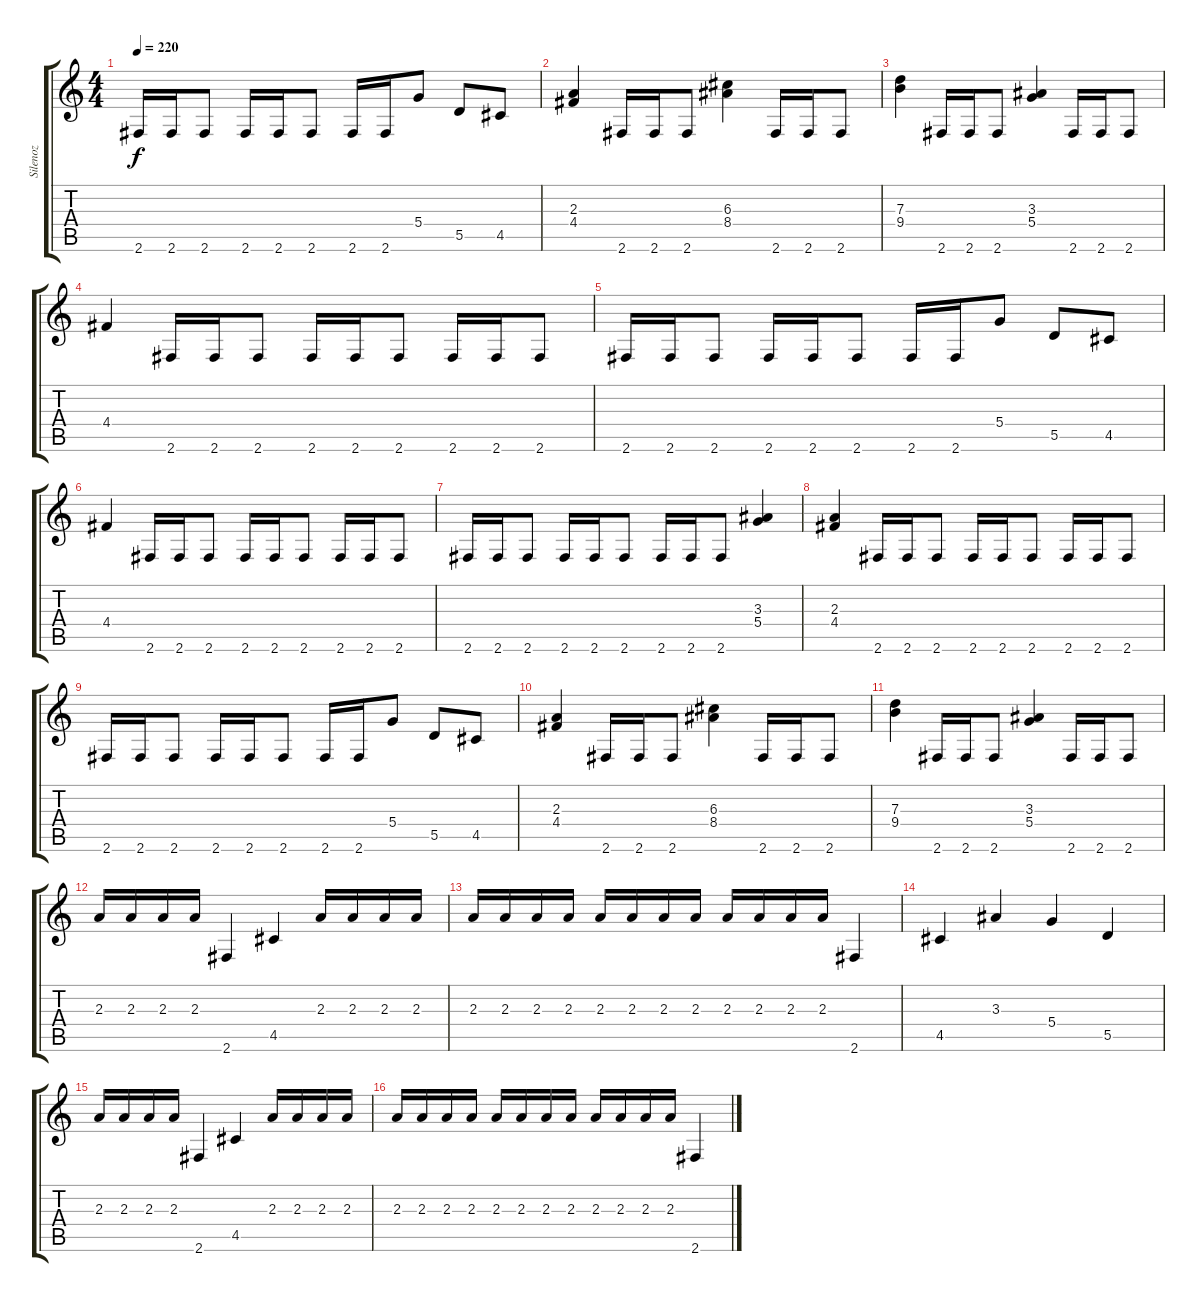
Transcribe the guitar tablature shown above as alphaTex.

\track ("Silenoz" "Silenoz") {instrument distortionguitar}
\staff {score tabs}
\tuning (E4 B3 G3 D3 A2 E2) {hide}
\ts (4 4)
\tempo 220
\clef g2
\ks c
2.6.16{dy f} 2.6.16 2.6.8 2.6.16 2.6.16 2.6.8 2.6.16 2.6.16 5.4.8 5.5.8 4.5.8 |
(2.3 4.4).4 2.6.16 2.6.16 2.6.8 (6.3 8.4).4 2.6.16 2.6.16 2.6.8 |
(7.3 9.4).4 2.6.16 2.6.16 2.6.8 (3.3 5.4).4 2.6.16 2.6.16 2.6.8 |
4.4.4 2.6.16 2.6.16 2.6.8 2.6.16 2.6.16 2.6.8 2.6.16 2.6.16 2.6.8 |
2.6.16 2.6.16 2.6.8 2.6.16 2.6.16 2.6.8 2.6.16 2.6.16 5.4.8 5.5.8 4.5.8 |
4.4.4 2.6.16 2.6.16 2.6.8 2.6.16 2.6.16 2.6.8 2.6.16 2.6.16 2.6.8 |
2.6.16 2.6.16 2.6.8 2.6.16 2.6.16 2.6.8 2.6.16 2.6.16 2.6.8 (3.3 5.4).4 |
(2.3 4.4).4 2.6.16 2.6.16 2.6.8 2.6.16 2.6.16 2.6.8 2.6.16 2.6.16 2.6.8 |
2.6.16 2.6.16 2.6.8 2.6.16 2.6.16 2.6.8 2.6.16 2.6.16 5.4.8 5.5.8 4.5.8 |
(2.3 4.4).4 2.6.16 2.6.16 2.6.8 (6.3 8.4).4 2.6.16 2.6.16 2.6.8 |
(7.3 9.4).4 2.6.16 2.6.16 2.6.8 (3.3 5.4).4 2.6.16 2.6.16 2.6.8 |
2.3.16 2.3.16 2.3.16 2.3.16 2.6.4 4.5.4 2.3.16 2.3.16 2.3.16 2.3.16 |
2.3.16 2.3.16 2.3.16 2.3.16 2.3.16 2.3.16 2.3.16 2.3.16 2.3.16 2.3.16 2.3.16 2.3.16 2.6.4 |
4.5.4 3.3.4 5.4.4 5.5.4 |
2.3.16 2.3.16 2.3.16 2.3.16 2.6.4 4.5.4 2.3.16 2.3.16 2.3.16 2.3.16 |
2.3.16 2.3.16 2.3.16 2.3.16 2.3.16 2.3.16 2.3.16 2.3.16 2.3.16 2.3.16 2.3.16 2.3.16 2.6.4
